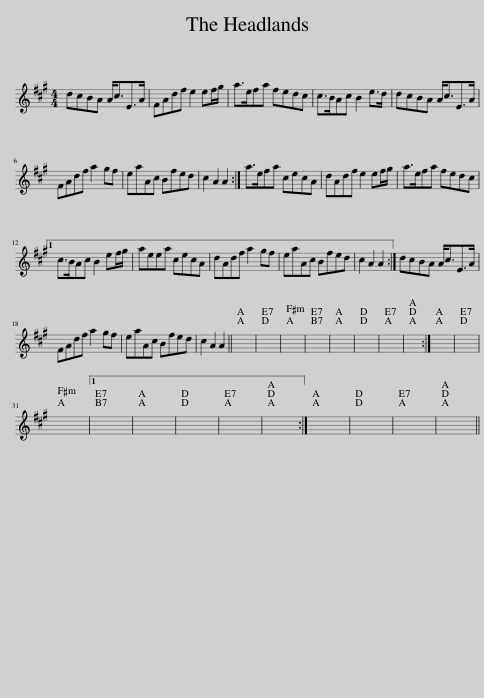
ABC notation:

X:1
L:1/8
M:4/4
I:linebreak $
K:A
V:1 treble
V:1
 dcBA A<cE>A | FAdf e2 ef/g/ | a>efa fedc | c>BAc B2 e>d | dcBA A<cE>A |$ %5
 FAdf a2 gf | eaAc Bfed | c2 A2 A2 :| a>efa cecA | dAdf e2 ef/g/ | %10
 a>efa fedc |1$ c>BAc B2 ef/g/ | aeea cecA | dAdf a2 gf | eaAc Bfed | %15
 c2 A2 A2 :| dcBA A<cE>A |$ FAdf a2 gf | eaAc Bfed | c2 A2 A2 || %20
 x8 | x8 | x8 | x8 | x8 | %25
 x8 | x8 | x8 :| x8 | x8 |$ %30
 x8 |1 x8 | x8 | x8 | x8 | %35
 x8 :| x8 | x8 | x8 | x8 || %40
